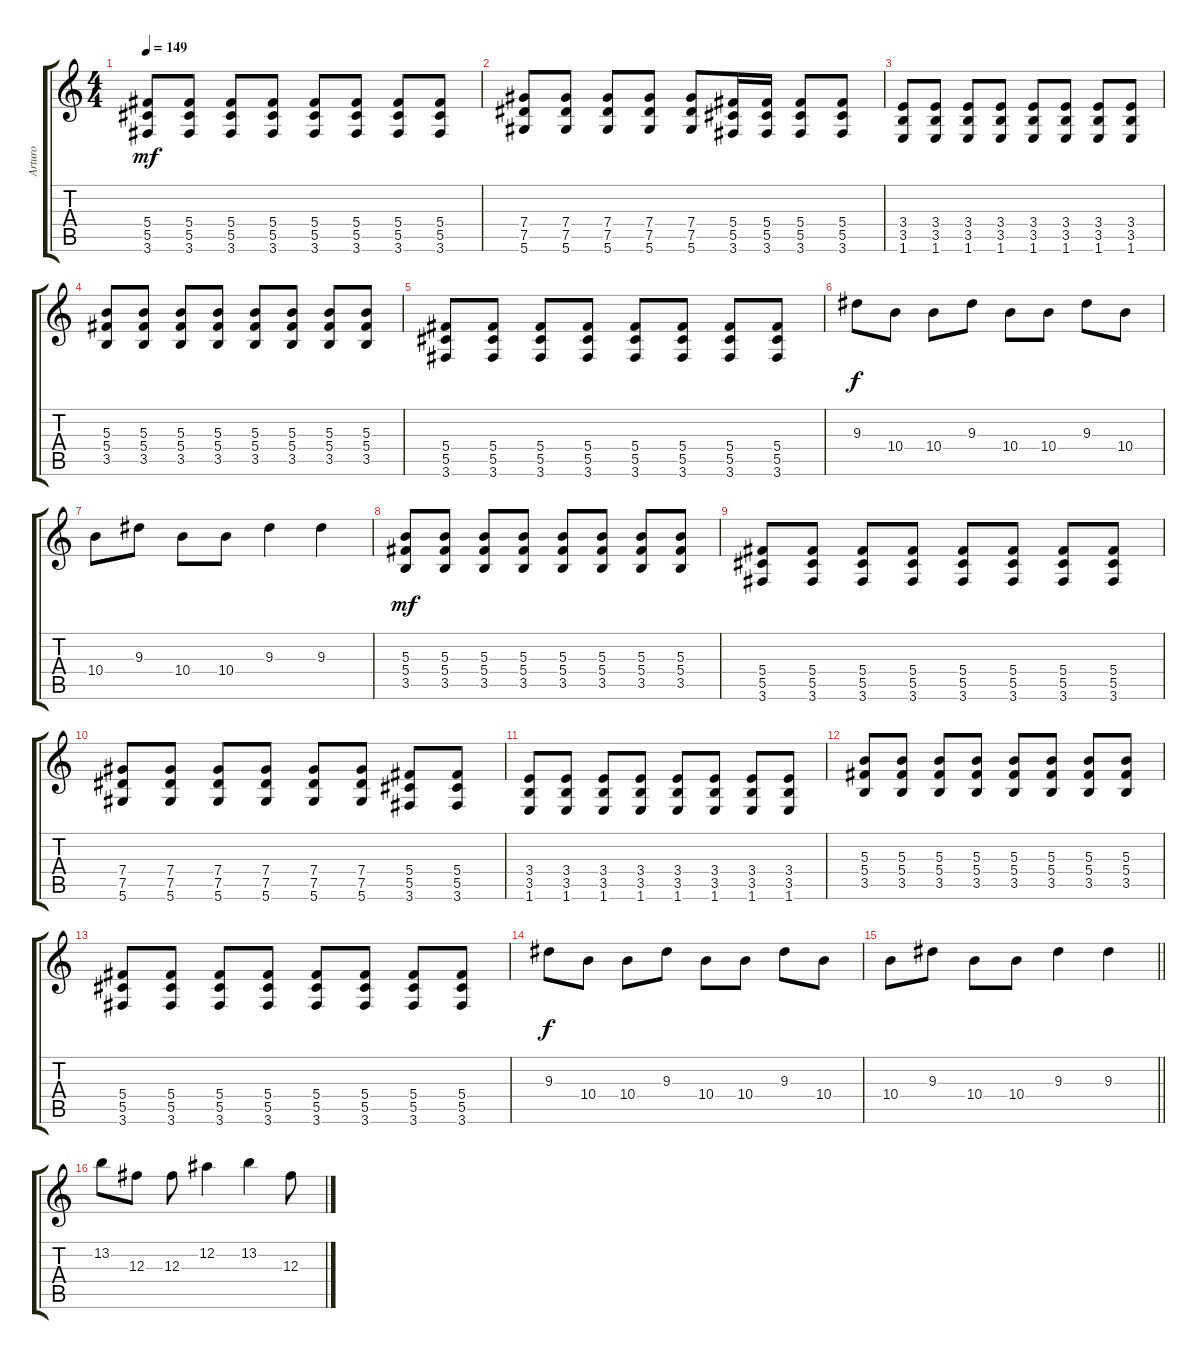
\track ("Arturo" "Arturo") {instrument distortionguitar}
\staff {score tabs}
\tuning (Eb4 Bb3 Gb3 Db3 Ab2 Eb2) {hide}
\ts (4 4)
\tempo 149
\clef g2
\ks c
(5.4 5.5 3.6).8{dy mf} (5.4 5.5 3.6).8 (5.4 5.5 3.6).8 (5.4 5.5 3.6).8 (5.4 5.5 3.6).8 (5.4 5.5 3.6).8 (5.4 5.5 3.6).8 (5.4 5.5 3.6).8 |
(7.4 7.5 5.6).8 (7.4 7.5 5.6).8 (7.4 7.5 5.6).8 (7.4 7.5 5.6).8 (7.4 7.5 5.6).8 (5.4 5.5 3.6).16 (5.4 5.5 3.6).16 (5.4 5.5 3.6).8 (5.4 5.5 3.6).8 |
(3.4 3.5 1.6).8 (3.4 3.5 1.6).8 (3.4 3.5 1.6).8 (3.4 3.5 1.6).8 (3.4 3.5 1.6).8 (3.4 3.5 1.6).8 (3.4 3.5 1.6).8 (3.4 3.5 1.6).8 |
(5.3 5.4 3.5).8 (5.3 5.4 3.5).8 (5.3 5.4 3.5).8 (5.3 5.4 3.5).8 (5.3 5.4 3.5).8 (5.3 5.4 3.5).8 (5.3 5.4 3.5).8 (5.3 5.4 3.5).8 |
(5.4 5.5 3.6).8 (5.4 5.5 3.6).8 (5.4 5.5 3.6).8 (5.4 5.5 3.6).8 (5.4 5.5 3.6).8 (5.4 5.5 3.6).8 (5.4 5.5 3.6).8 (5.4 5.5 3.6).8 |
9.3.8{dy f} 10.4.8 10.4.8 9.3.8 10.4.8 10.4.8 9.3.8 10.4.8 |
10.4.8 9.3.8 10.4.8 10.4.8 9.3.4 9.3.4 |
(5.3 5.4 3.5).8{dy mf} (5.3 5.4 3.5).8 (5.3 5.4 3.5).8 (5.3 5.4 3.5).8 (5.3 5.4 3.5).8 (5.3 5.4 3.5).8 (5.3 5.4 3.5).8 (5.3 5.4 3.5).8 |
(5.4 5.5 3.6).8 (5.4 5.5 3.6).8 (5.4 5.5 3.6).8 (5.4 5.5 3.6).8 (5.4 5.5 3.6).8 (5.4 5.5 3.6).8 (5.4 5.5 3.6).8 (5.4 5.5 3.6).8 |
(7.4 7.5 5.6).8 (7.4 7.5 5.6).8 (7.4 7.5 5.6).8 (7.4 7.5 5.6).8 (7.4 7.5 5.6).8 (7.4 7.5 5.6).8 (5.4 5.5 3.6).8 (5.4 5.5 3.6).8 |
(3.4 3.5 1.6).8 (3.4 3.5 1.6).8 (3.4 3.5 1.6).8 (3.4 3.5 1.6).8 (3.4 3.5 1.6).8 (3.4 3.5 1.6).8 (3.4 3.5 1.6).8 (3.4 3.5 1.6).8 |
(5.3 5.4 3.5).8 (5.3 5.4 3.5).8 (5.3 5.4 3.5).8 (5.3 5.4 3.5).8 (5.3 5.4 3.5).8 (5.3 5.4 3.5).8 (5.3 5.4 3.5).8 (5.3 5.4 3.5).8 |
(5.4 5.5 3.6).8 (5.4 5.5 3.6).8 (5.4 5.5 3.6).8 (5.4 5.5 3.6).8 (5.4 5.5 3.6).8 (5.4 5.5 3.6).8 (5.4 5.5 3.6).8 (5.4 5.5 3.6).8 |
9.3.8{dy f} 10.4.8 10.4.8 9.3.8 10.4.8 10.4.8 9.3.8 10.4.8 |
\barLineRight lightlight
10.4.8 9.3.8 10.4.8 10.4.8 9.3.4 9.3.4 |
13.2.8 12.3.8 12.3.8 12.2.4 13.2.4 12.3.8
